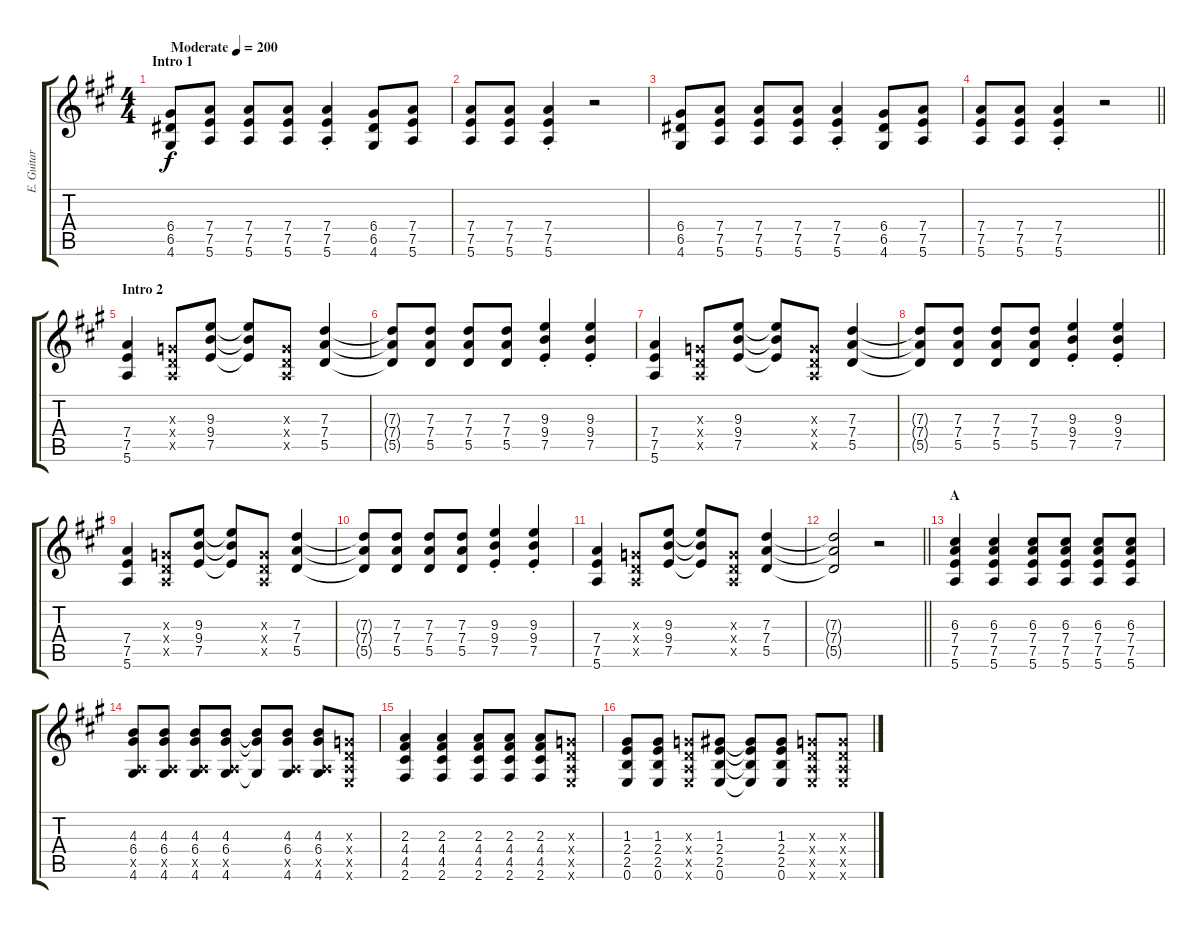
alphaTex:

\track ("E. Guitar III" "E. Guitar ") {instrument overdrivenguitar}
\staff {score tabs}
\tuning (E4 B3 G3 D3 A2 E2) {hide}
\ts (4 4)
\section ("" "Intro 1")
\tempo (200 "Moderate")
\clef g2
\ks a
(6.4 6.5 4.6).8{dy f instrument overdrivenguitar} (7.4 7.5 5.6).8 (7.4 7.5 5.6).8 (7.4 7.5 5.6).8 (7.4{st} 7.5{st} 5.6{st}).4 (6.4 6.5 4.6).8 (7.4 7.5 5.6).8 |
(7.4 7.5 5.6).8 (7.4 7.5 5.6).8 (7.4{st} 7.5{st} 5.6{st}).4 r.2 |
(6.4 6.5 4.6).8 (7.4 7.5 5.6).8 (7.4 7.5 5.6).8 (7.4 7.5 5.6).8 (7.4{st} 7.5{st} 5.6{st}).4 (6.4 6.5 4.6).8 (7.4 7.5 5.6).8 |
\barLineRight lightlight
(7.4 7.5 5.6).8 (7.4 7.5 5.6).8 (7.4{st} 7.5{st} 5.6{st}).4 r.2 |
\section ("" "Intro 2")
(7.4 7.5 5.6).4 (0.3{x} 0.4{x} 0.5{x}).8 (9.3 9.4 7.5).8 (9.3{t} 9.4{t} 7.5{t}).8 (0.3{x} 0.4{x} 0.5{x}).8 (7.3 7.4 5.5).4 |
(7.3{t} 7.4{t} 5.5{t}).8 (7.3 7.4 5.5).8 (7.3 7.4 5.5).8 (7.3 7.4 5.5).8 (9.3{st} 9.4{st} 7.5{st}).4 (9.3{st} 9.4{st} 7.5{st}).4 |
(7.4 7.5 5.6).4 (0.3{x} 0.4{x} 0.5{x}).8 (9.3 9.4 7.5).8 (9.3{t} 9.4{t} 7.5{t}).8 (0.3{x} 0.4{x} 0.5{x}).8 (7.3 7.4 5.5).4 |
(7.3{t} 7.4{t} 5.5{t}).8 (7.3 7.4 5.5).8 (7.3 7.4 5.5).8 (7.3 7.4 5.5).8 (9.3{st} 9.4{st} 7.5{st}).4 (9.3{st} 9.4{st} 7.5{st}).4 |
(7.4 7.5 5.6).4 (0.3{x} 0.4{x} 0.5{x}).8 (9.3 9.4 7.5).8 (9.3{t} 9.4{t} 7.5{t}).8 (0.3{x} 0.4{x} 0.5{x}).8 (7.3 7.4 5.5).4 |
(7.3{t} 7.4{t} 5.5{t}).8 (7.3 7.4 5.5).8 (7.3 7.4 5.5).8 (7.3 7.4 5.5).8 (9.3{st} 9.4{st} 7.5{st}).4 (9.3{st} 9.4{st} 7.5{st}).4 |
(7.4 7.5 5.6).4 (0.3{x} 0.4{x} 0.5{x}).8 (9.3 9.4 7.5).8 (9.3{t} 9.4{t} 7.5{t}).8 (0.3{x} 0.4{x} 0.5{x}).8 (7.3 7.4 5.5).4 |
\barLineRight lightlight
(7.3{t} 7.4{t} 5.5{t}).2 r.2 |
\section ("" "A")
(6.3 7.4 7.5 5.6).4 (6.3 7.4 7.5 5.6).4 (6.3 7.4 7.5 5.6).8 (6.3 7.4 7.5 5.6).8 (6.3 7.4 7.5 5.6).8 (6.3 7.4 7.5 5.6).8 |
(4.3 6.4 0.5{x} 4.6).8 (4.3 6.4 0.5{x} 4.6).8 (4.3 6.4 0.5{x} 4.6).8 (4.3 6.4 0.5{x} 4.6).8 (4.3{t} 6.4{t} 4.6{t}).8 (4.3 6.4 0.5{x} 4.6).8 (4.3 6.4 0.5{x} 4.6).8 (0.3{x} 0.4{x} 0.5{x} 0.6{x}).8 |
(2.3 4.4 4.5 2.6).4 (2.3 4.4 4.5 2.6).4 (2.3 4.4 4.5 2.6).8 (2.3 4.4 4.5 2.6).8 (2.3 4.4 4.5 2.6).8 (0.3{x} 0.4{x} 0.5{x} 0.6{x}).8 |
(1.3 2.4 2.5 0.6).8 (1.3 2.4 2.5 0.6).8 (0.3{x} 0.4{x} 0.5{x} 0.6{x}).8 (1.3 2.4 2.5 0.6).8 (1.3{t} 2.4{t} 2.5{t} 0.6{t}).8 (1.3 2.4 2.5 0.6).8 (0.3{x} 0.4{x} 0.5{x} 0.6{x}).8 (0.3{x} 0.4{x} 0.5{x} 0.6{x}).8
